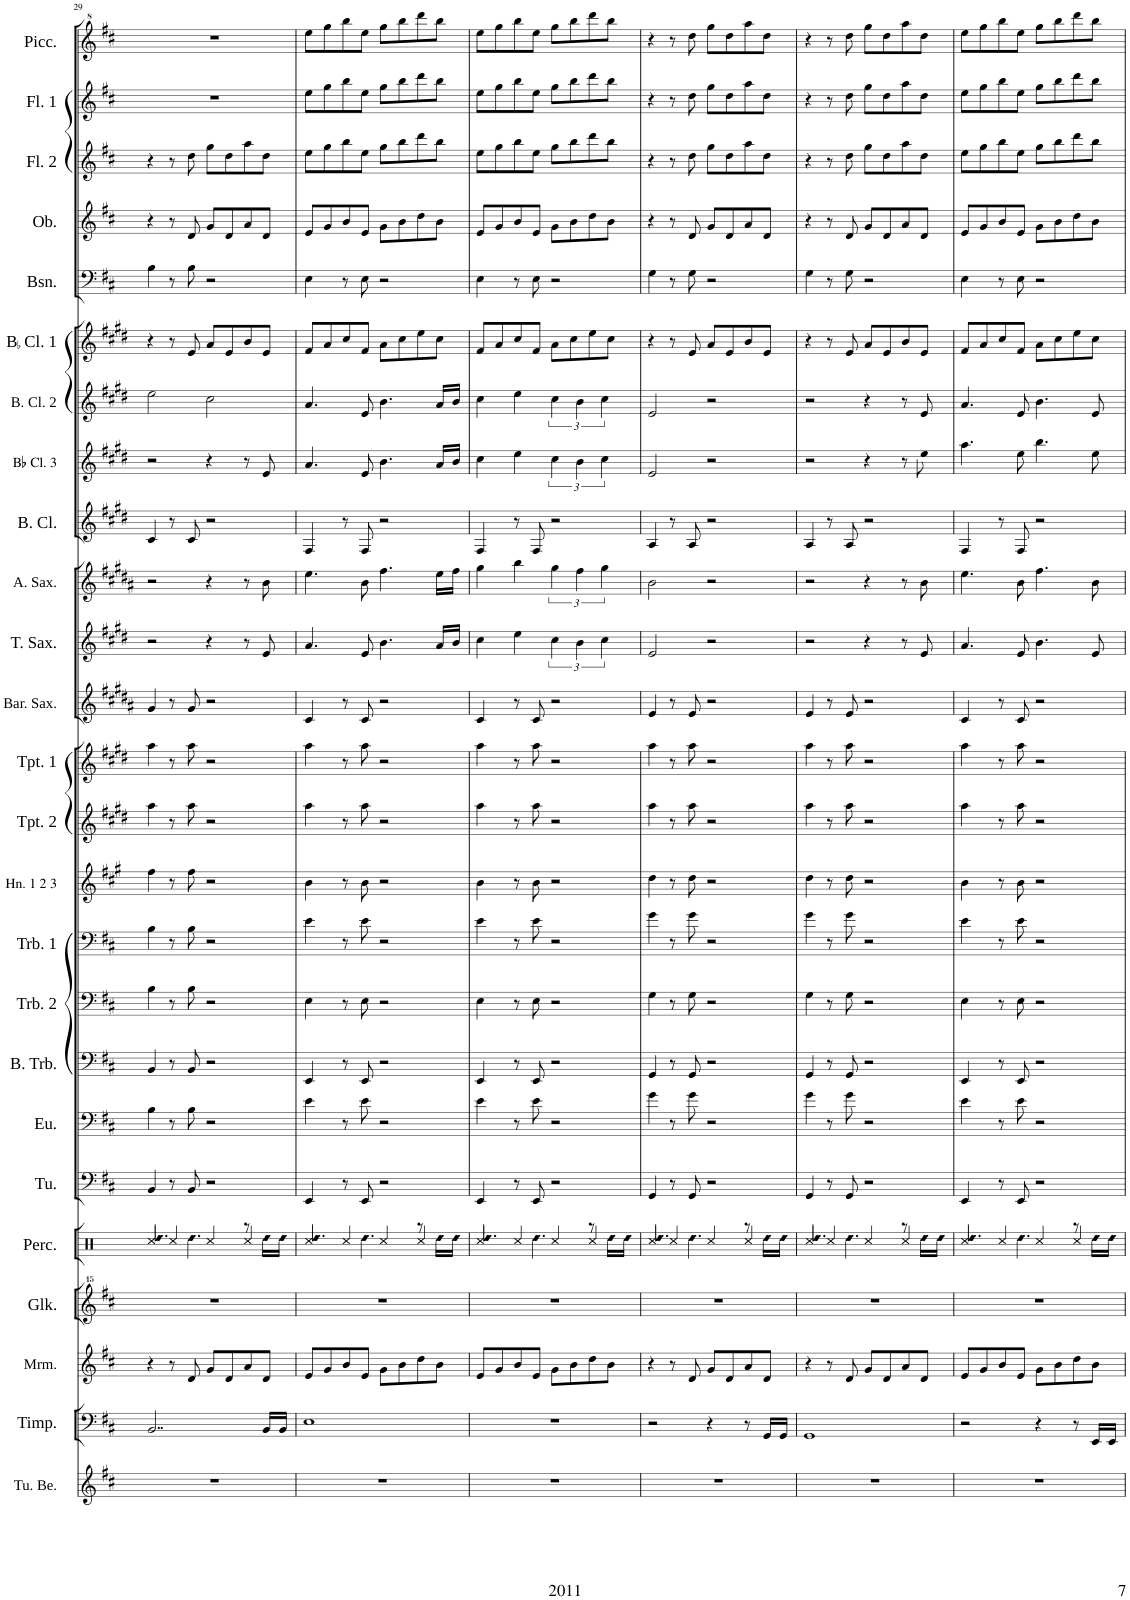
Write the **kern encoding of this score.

**kern	**kern	**kern	**kern	**kern	**kern	**kern	**kern	**kern	**kern	**kern	**kern	**kern	**kern	**kern	**kern	**kern	**kern	**kern	**kern	**kern	**kern	**kern	**kern	**kern
*part25	*part24	*part23	*part22	*part21	*part20	*part19	*part18	*part17	*part16	*part15	*part14	*part13	*part12	*part11	*part10	*part9	*part8	*part7	*part6	*part5	*part4	*part3	*part2	*part1
*staff25	*staff24	*staff23	*staff22	*staff21	*staff20	*staff19	*staff18	*staff17	*staff16	*staff15	*staff14	*staff13	*staff12	*staff11	*staff10	*staff9	*staff8	*staff7	*staff6	*staff5	*staff4	*staff3	*staff2	*staff1
*I"Tubular Bells	*I"Timpani	*I"Marimba	*I"Glockenspiel	*I"Percussion	*I"Tuba	*I"Euphonium	*I"Bass Trombone	*I"Trombone 2	*I"Trombone 1	*I"Horn 1 2 3	*I"BaccidentalFlat Trumpet 2	*I"BaccidentalFlat Trumpet 1	*I"Baritone Saxophone	*I"Tenor Saxophone	*I"Alto Saxophone	*I"Bass Clarinet	*I"Bb Clarinet 3	*I"BaccidentalFlat Clarinet 2	*I"BaccidentalFlat Clarinet 1	*I"Bassoon	*I"Oboe	*I"Flute 2	*I"Flute 1	*I"Piccolo
*I'Tu. Be.	*I'Timp.	*I'Mrm.	*I'Glk.	*I'Perc.	*I'Tu.	*I'Eu.	*I'B. Trb.	*I'Trb. 2	*I'Trb. 1	*I'Hn. 1 2 3	*I'Tpt. 2	*I'Tpt. 1	*I'Bar. Sax.	*I'T. Sax.	*I'A. Sax.	*I'B. Cl.	*I'Bb Cl. 3	*I'B. Cl. 2	*I'BaccidentalFlat Cl. 1	*I'Bsn.	*I'Ob.	*I'Fl. 2	*I'Fl. 1	*I'Picc.
!!LO:PB:g=z
*clefG2	*clefF4	*clefG2	*clefG^^2	*clefX	*clefF4	*clefF4	*clefF4	*clefF4	*clefF4	*clefG2	*clefG2	*clefG2	*clefG2	*clefG2	*clefG2	*clefG2	*clefG2	*clefG2	*clefG2	*clefF4	*clefG2	*clefG2	*clefG2	*clefG^2
*	*	*	*	*	*	*	*	*	*	*Trd4c7	*Trd1c2	*Trd1c2	*Trd12c21	*Trd8c14	*Trd5c9	*Trd8c14	*Trd1c2	*Trd1c2	*Trd1c2	*	*	*	*	*Trd-7c-12
*k[f#c#]	*k[f#c#]	*k[f#c#]	*k[f#c#]	*k[]	*k[f#c#]	*k[f#c#]	*k[f#c#]	*k[f#c#]	*k[f#c#]	*k[f#c#g#]	*k[f#c#g#d#]	*k[f#c#g#d#]	*k[f#c#g#d#a#]	*k[f#c#g#d#]	*k[f#c#g#d#a#]	*k[f#c#g#d#]	*k[f#c#g#d#]	*k[f#c#g#d#]	*k[f#c#g#d#]	*k[f#c#]	*k[f#c#]	*k[f#c#]	*k[f#c#]	*k[f#c#]
*M4/4	*M4/4	*M4/4	*M4/4	*M4/4	*M4/4	*M4/4	*M4/4	*M4/4	*M4/4	*M4/4	*M4/4	*M4/4	*M4/4	*M4/4	*M4/4	*M4/4	*M4/4	*M4/4	*M4/4	*M4/4	*M4/4	*M4/4	*M4/4	*M4/4
=29	=29	=29	=29	=29	=29	=29	=29	=29	=29	=29	=29	=29	=29	=29	=29	=29	=29	=29	=29	=29	=29	=29	=29	=29
!	!	!	!	!LO:N:head=diamond	!	!	!	!	!	!	!	!	!	!	!	!	!	!	!	!	!	!	!	!
*	*	*	*	*^	*	*	*	*	*	*	*	*	*	*	*	*	*	*	*	*	*	*	*	*
1r	2..BB/	4r	1r	4.Rdd/	4Rcc/	4BB/	4B\	4BB/	4B\	4B\	4ff#\	4aa\	4aa\	4g#/	2r	2r	4c#/	2r	2ee\	4r	4B\	4r	4r	1r	1r
.	.	8r	.	.	4Rcc/	8r	8r	8r	8r	8r	8r	8r	8r	8r	.	.	8r	.	.	8r	8r	8r	8r	.	.
!	!	!	!	!LO:N:head=diamond	!	!	!	!	!	!	!	!	!	!	!	!	!	!	!	!	!	!	!	!	!
.	.	8d/	.	4.Rdd\	.	8BB/	8B\	8BB/	8B\	8B\	8ff#\	8aa\	8aa\	8g#/	.	.	8c#/	.	.	8e/	8B\	8d/	8dd\	.	.
.	.	8g/L	.	.	4Rcc/	2r	2r	2r	2r	2r	2r	2r	2r	2r	4r	4r	2r	4r	2cc#\	8a/L	2r	8g/L	8gg\L	.	.
.	.	8d/	.	.	.	.	.	.	.	.	.	.	.	.	.	.	.	.	.	8e/	.	8d/	8dd\	.	.
.	.	8a/	.	8r	4Rcc/	.	.	.	.	.	.	.	.	.	8r	8r	.	8r	.	8b/	.	8a/	8aa\	.	.
!	!	!	!	!LO:N:head=diamond	!	!	!	!	!	!	!	!	!	!	!	!	!	!	!	!	!	!	!	!	!
.	16BB/LL	8d/J	.	16Rdd\LL	.	.	.	.	.	.	.	.	.	.	8e/	8b\	.	8e/	.	8e/J	.	8d/J	8dd\J	.	.
!	!	!	!	!LO:N:head=diamond	!	!	!	!	!	!	!	!	!	!	!	!	!	!	!	!	!	!	!	!	!
.	16BB/JJ	.	.	16Rdd\JJ	.	.	.	.	.	.	.	.	.	.	.	.	.	.	.	.	.	.	.	.	.
=30	=30	=30	=30	=30	=30	=30	=30	=30	=30	=30	=30	=30	=30	=30	=30	=30	=30	=30	=30	=30	=30	=30	=30	=30	=30
!	!	!	!	!LO:N:head=diamond	!	!	!	!	!	!	!	!	!	!	!	!	!	!	!	!	!	!	!	!	!
1r	1E	8e/L	1r	4.Rdd/	4Rcc/	4EE/	4e\	4EE/	4E\	4e\	4b\	4aa\	4aa\	4c#/	4.a/	4.ee\	4F#/	4.a/	4.a/	8f#/L	4E\	8e/L	8ee\L	8ee\L	8eee\L
.	.	8g/	.	.	.	.	.	.	.	.	.	.	.	.	.	.	.	.	.	8a/	.	8g/	8gg\	8gg\	8ggg\
.	.	8b/	.	.	4Rcc/	8r	8r	8r	8r	8r	8r	8r	8r	8r	.	.	8r	.	.	8cc#/	8r	8b/	8bb\	8bb\	8bbb\
!	!	!	!	!LO:N:head=diamond	!	!	!	!	!	!	!	!	!	!	!	!	!	!	!	!	!	!	!	!	!
.	.	8e/J	.	4.Rdd\	.	8EE/	8e\	8EE/	8E\	8e\	8b\	8aa\	8aa\	8c#/	8e/	8b\	8F#/	8e/	8e/	8f#/J	8E\	8e/J	8ee\J	8ee\J	8eee\J
.	.	8g\L	.	.	4Rcc/	2r	2r	2r	2r	2r	2r	2r	2r	2r	4.b\	4.ff#\	2r	4.b\	4.b\	8a\L	2r	8g\L	8gg\L	8gg\L	8ggg\L
.	.	8b\	.	.	.	.	.	.	.	.	.	.	.	.	.	.	.	.	.	8cc#\	.	8b\	8bb\	8bb\	8bbb\
.	.	8dd\	.	8r	4Rcc/	.	.	.	.	.	.	.	.	.	.	.	.	.	.	8ee\	.	8dd\	8ddd\	8ddd\	8dddd\
!	!	!	!	!LO:N:head=diamond	!	!	!	!	!	!	!	!	!	!	!	!	!	!	!	!	!	!	!	!	!
.	.	8b\J	.	16Rdd\LL	.	.	.	.	.	.	.	.	.	.	16a/LL	16ee\LL	.	16a/LL	16a/LL	8cc#\J	.	8b\J	8bb\J	8bb\J	8bbb\J
!	!	!	!	!LO:N:head=diamond	!	!	!	!	!	!	!	!	!	!	!	!	!	!	!	!	!	!	!	!	!
.	.	.	.	16Rdd\JJ	.	.	.	.	.	.	.	.	.	.	16b/JJ	16ff#\JJ	.	16b/JJ	16b/JJ	.	.	.	.	.	.
=31	=31	=31	=31	=31	=31	=31	=31	=31	=31	=31	=31	=31	=31	=31	=31	=31	=31	=31	=31	=31	=31	=31	=31	=31	=31
!	!	!	!	!LO:N:head=diamond	!	!	!	!	!	!	!	!	!	!	!	!	!	!	!	!	!	!	!	!	!
1r	1r	8e/L	1r	4.Rdd/	4Rcc/	4EE/	4e\	4EE/	4E\	4e\	4b\	4aa\	4aa\	4c#/	4cc#\	4gg#\	4F#/	4cc#\	4cc#\	8f#/L	4E\	8e/L	8ee\L	8ee\L	8eee\L
.	.	8g/	.	.	.	.	.	.	.	.	.	.	.	.	.	.	.	.	.	8a/	.	8g/	8gg\	8gg\	8ggg\
.	.	8b/	.	.	4Rcc/	8r	8r	8r	8r	8r	8r	8r	8r	8r	4ee\	4bb\	8r	4ee\	4ee\	8cc#/	8r	8b/	8bb\	8bb\	8bbb\
!	!	!	!	!LO:N:head=diamond	!	!	!	!	!	!	!	!	!	!	!	!	!	!	!	!	!	!	!	!	!
.	.	8e/J	.	4.Rdd\	.	8EE/	8e\	8EE/	8E\	8e\	8b\	8aa\	8aa\	8c#/	.	.	8F#/	.	.	8f#/J	8E\	8e/J	8ee\J	8ee\J	8eee\J
.	.	8g\L	.	.	4Rcc/	2r	2r	2r	2r	2r	2r	2r	2r	2r	6cc#\	6gg#\	2r	6cc#\	6cc#\	8a\L	2r	8g\L	8gg\L	8gg\L	8ggg\L
.	.	8b\	.	.	.	.	.	.	.	.	.	.	.	.	.	.	.	.	.	8cc#\	.	8b\	8bb\	8bb\	8bbb\
.	.	.	.	.	.	.	.	.	.	.	.	.	.	.	6b\	6ff#\	.	6b\	6b\	.	.	.	.	.	.
.	.	8dd\	.	8r	4Rcc/	.	.	.	.	.	.	.	.	.	.	.	.	.	.	8ee\	.	8dd\	8ddd\	8ddd\	8dddd\
.	.	.	.	.	.	.	.	.	.	.	.	.	.	.	6cc#\	6gg#\	.	6cc#\	6cc#\	.	.	.	.	.	.
!	!	!	!	!LO:N:head=diamond	!	!	!	!	!	!	!	!	!	!	!	!	!	!	!	!	!	!	!	!	!
.	.	8b\J	.	16Rdd\LL	.	.	.	.	.	.	.	.	.	.	.	.	.	.	.	8cc#\J	.	8b\J	8bb\J	8bb\J	8bbb\J
!	!	!	!	!LO:N:head=diamond	!	!	!	!	!	!	!	!	!	!	!	!	!	!	!	!	!	!	!	!	!
.	.	.	.	16Rdd\JJ	.	.	.	.	.	.	.	.	.	.	.	.	.	.	.	.	.	.	.	.	.
=32	=32	=32	=32	=32	=32	=32	=32	=32	=32	=32	=32	=32	=32	=32	=32	=32	=32	=32	=32	=32	=32	=32	=32	=32	=32
!	!	!	!	!LO:N:head=diamond	!	!	!	!	!	!	!	!	!	!	!	!	!	!	!	!	!	!	!	!	!
1r	2r	4r	1r	4.Rdd/	4Rcc/	4GG/	4g\	4GG/	4G\	4g\	4dd\	4aa\	4aa\	4e/	2e/	2b\	4A/	2e/	2e/	4r	4G\	4r	4r	4r	4r
.	.	8r	.	.	4Rcc/	8r	8r	8r	8r	8r	8r	8r	8r	8r	.	.	8r	.	.	8r	8r	8r	8r	8r	8r
!	!	!	!	!LO:N:head=diamond	!	!	!	!	!	!	!	!	!	!	!	!	!	!	!	!	!	!	!	!	!
.	.	8d/	.	4.Rdd\	.	8GG/	8g\	8GG/	8G\	8g\	8dd\	8aa\	8aa\	8e/	.	.	8A/	.	.	8e/	8G\	8d/	8dd\	8dd\	8ddd\
.	4r	8g/L	.	.	4Rcc/	2r	2r	2r	2r	2r	2r	2r	2r	2r	2r	2r	2r	2r	2r	8a/L	2r	8g/L	8gg\L	8gg\L	8ggg\L
.	.	8d/	.	.	.	.	.	.	.	.	.	.	.	.	.	.	.	.	.	8e/	.	8d/	8dd\	8dd\	8ddd\
.	8r	8a/	.	8r	4Rcc/	.	.	.	.	.	.	.	.	.	.	.	.	.	.	8b/	.	8a/	8aa\	8aa\	8aaa\
!	!	!	!	!LO:N:head=diamond	!	!	!	!	!	!	!	!	!	!	!	!	!	!	!	!	!	!	!	!	!
.	16GG/LL	8d/J	.	16Rdd\LL	.	.	.	.	.	.	.	.	.	.	.	.	.	.	.	8e/J	.	8d/J	8dd\J	8dd\J	8ddd\J
!	!	!	!	!LO:N:head=diamond	!	!	!	!	!	!	!	!	!	!	!	!	!	!	!	!	!	!	!	!	!
.	16GG/JJ	.	.	16Rdd\JJ	.	.	.	.	.	.	.	.	.	.	.	.	.	.	.	.	.	.	.	.	.
=33	=33	=33	=33	=33	=33	=33	=33	=33	=33	=33	=33	=33	=33	=33	=33	=33	=33	=33	=33	=33	=33	=33	=33	=33	=33
!	!	!	!	!LO:N:head=diamond	!	!	!	!	!	!	!	!	!	!	!	!	!	!	!	!	!	!	!	!	!
1r	1GG	4r	1r	4.Rdd/	4Rcc/	4GG/	4g\	4GG/	4G\	4g\	4dd\	4aa\	4aa\	4e/	2r	2r	4A/	2r	2r	4r	4G\	4r	4r	4r	4r
.	.	8r	.	.	4Rcc/	8r	8r	8r	8r	8r	8r	8r	8r	8r	.	.	8r	.	.	8r	8r	8r	8r	8r	8r
!	!	!	!	!LO:N:head=diamond	!	!	!	!	!	!	!	!	!	!	!	!	!	!	!	!	!	!	!	!	!
.	.	8d/	.	4.Rdd\	.	8GG/	8g\	8GG/	8G\	8g\	8dd\	8aa\	8aa\	8e/	.	.	8A/	.	.	8e/	8G\	8d/	8dd\	8dd\	8ddd\
.	.	8g/L	.	.	4Rcc/	2r	2r	2r	2r	2r	2r	2r	2r	2r	4r	4r	2r	4r	4r	8a/L	2r	8g/L	8gg\L	8gg\L	8ggg\L
.	.	8d/	.	.	.	.	.	.	.	.	.	.	.	.	.	.	.	.	.	8e/	.	8d/	8dd\	8dd\	8ddd\
.	.	8a/	.	8r	4Rcc/	.	.	.	.	.	.	.	.	.	8r	8r	.	8r	8r	8b/	.	8a/	8aa\	8aa\	8aaa\
!	!	!	!	!LO:N:head=diamond	!	!	!	!	!	!	!	!	!	!	!	!	!	!	!	!	!	!	!	!	!
.	.	8d/J	.	16Rdd\LL	.	.	.	.	.	.	.	.	.	.	8e/	8b\	.	8ee\	8e/	8e/J	.	8d/J	8dd\J	8dd\J	8ddd\J
!	!	!	!	!LO:N:head=diamond	!	!	!	!	!	!	!	!	!	!	!	!	!	!	!	!	!	!	!	!	!
.	.	.	.	16Rdd\JJ	.	.	.	.	.	.	.	.	.	.	.	.	.	.	.	.	.	.	.	.	.
=34	=34	=34	=34	=34	=34	=34	=34	=34	=34	=34	=34	=34	=34	=34	=34	=34	=34	=34	=34	=34	=34	=34	=34	=34	=34
!	!	!	!	!LO:N:head=diamond	!	!	!	!	!	!	!	!	!	!	!	!	!	!	!	!	!	!	!	!	!
1r	2r	8e/L	1r	4.Rdd/	4Rcc/	4EE/	4e\	4EE/	4E\	4e\	4b\	4aa\	4aa\	4c#/	4.a/	4.ee\	4F#/	4.aa\	4.a/	8f#/L	4E\	8e/L	8ee\L	8ee\L	8eee\L
.	.	8g/	.	.	.	.	.	.	.	.	.	.	.	.	.	.	.	.	.	8a/	.	8g/	8gg\	8gg\	8ggg\
.	.	8b/	.	.	4Rcc/	8r	8r	8r	8r	8r	8r	8r	8r	8r	.	.	8r	.	.	8cc#/	8r	8b/	8bb\	8bb\	8bbb\
!	!	!	!	!LO:N:head=diamond	!	!	!	!	!	!	!	!	!	!	!	!	!	!	!	!	!	!	!	!	!
.	.	8e/J	.	4.Rdd\	.	8EE/	8e\	8EE/	8E\	8e\	8b\	8aa\	8aa\	8c#/	8e/	8b\	8F#/	8ee\	8e/	8f#/J	8E\	8e/J	8ee\J	8ee\J	8eee\J
.	4r	8g\L	.	.	4Rcc/	2r	2r	2r	2r	2r	2r	2r	2r	2r	4.b\	4.ff#\	2r	4.bb\	4.b\	8a\L	2r	8g\L	8gg\L	8gg\L	8ggg\L
.	.	8b\	.	.	.	.	.	.	.	.	.	.	.	.	.	.	.	.	.	8cc#\	.	8b\	8bb\	8bb\	8bbb\
.	8r	8dd\	.	8r	4Rcc/	.	.	.	.	.	.	.	.	.	.	.	.	.	.	8ee\	.	8dd\	8ddd\	8ddd\	8dddd\
!	!	!	!	!LO:N:head=diamond	!	!	!	!	!	!	!	!	!	!	!	!	!	!	!	!	!	!	!	!	!
.	16EE/LL	8b\J	.	16Rdd\LL	.	.	.	.	.	.	.	.	.	.	8e/	8b\	.	8ee\	8e/	8cc#\J	.	8b\J	8bb\J	8bb\J	8bbb\J
!	!	!	!	!LO:N:head=diamond	!	!	!	!	!	!	!	!	!	!	!	!	!	!	!	!	!	!	!	!	!
.	16EE/JJ	.	.	16Rdd\JJ	.	.	.	.	.	.	.	.	.	.	.	.	.	.	.	.	.	.	.	.	.
*	*	*	*	*v	*v	*	*	*	*	*	*	*	*	*	*	*	*	*	*	*	*	*	*	*	*
=	=	=	=	=	=	=	=	=	=	=	=	=	=	=	=	=	=	=	=	=	=	=	=	=
*-	*-	*-	*-	*-	*-	*-	*-	*-	*-	*-	*-	*-	*-	*-	*-	*-	*-	*-	*-	*-	*-	*-	*-	*-
